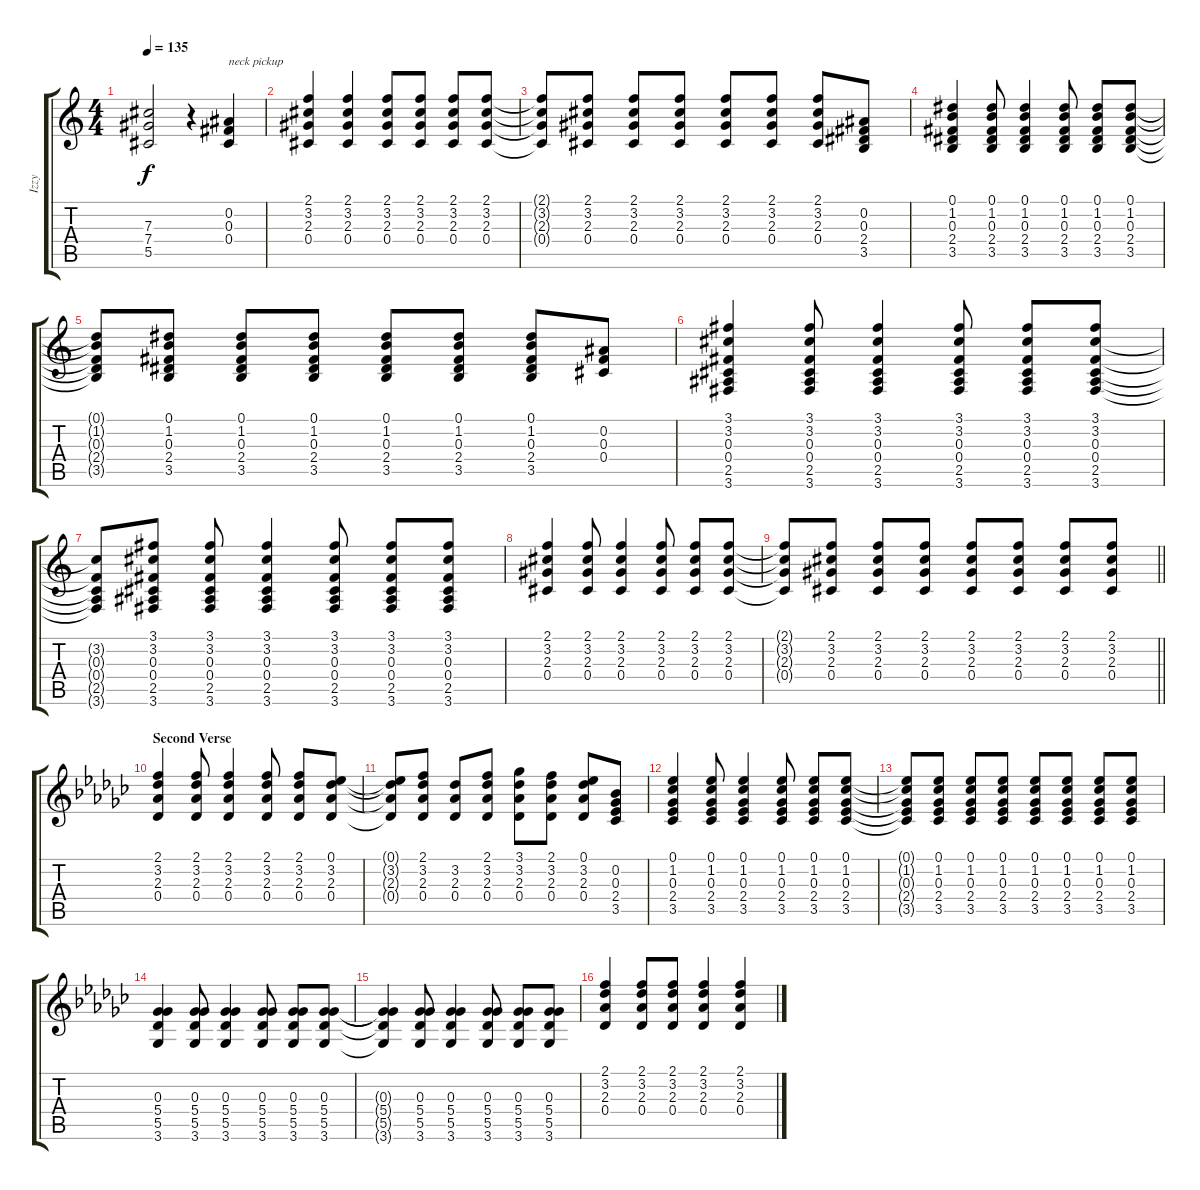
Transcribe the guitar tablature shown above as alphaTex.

\track ("Izzy" "Izzy") {instrument acousticguitarsteel}
\staff {score tabs}
\tuning (Eb4 Bb3 Gb3 Db3 Ab2 Eb2) {hide}
\ts (4 4)
\tempo 135
\clef g2
\ks c
(7.3{t} 7.4{t} 5.5{t}).2{dy f} r.4 (0.2 0.3 0.4).4{txt "neck pickup" instrument acousticguitarsteel} |
(2.1 3.2 2.3 0.4).4 (2.1 3.2 2.3 0.4).4 (2.1 3.2 2.3 0.4).8 (2.1 3.2 2.3 0.4).8 (2.1 3.2 2.3 0.4).8 (2.1 3.2 2.3 0.4).8 |
(2.1{t} 3.2{t} 2.3{t} 0.4{t}).8 (2.1 3.2 2.3 0.4).8 (2.1 3.2 2.3 0.4).8 (2.1 3.2 2.3 0.4).8 (2.1 3.2 2.3 0.4).8 (2.1 3.2 2.3 0.4).8 (2.1 3.2 2.3 0.4).8 (0.2 0.3 2.4 3.5).8 |
(0.1 1.2 0.3 2.4 3.5).4 (0.1 1.2 0.3 2.4 3.5).8 (0.1 1.2 0.3 2.4 3.5).4 (0.1 1.2 0.3 2.4 3.5).8 (0.1 1.2 0.3 2.4 3.5).8 (0.1 1.2 0.3 2.4 3.5).8 |
(0.1{t} 1.2{t} 0.3{t} 2.4{t} 3.5{t}).8 (0.1 1.2 0.3 2.4 3.5).8 (0.1 1.2 0.3 2.4 3.5).8 (0.1 1.2 0.3 2.4 3.5).8 (0.1 1.2 0.3 2.4 3.5).8 (0.1 1.2 0.3 2.4 3.5).8 (0.1 1.2 0.3 2.4 3.5).8 (0.2 0.3 0.4).8 |
(3.1 3.2 0.3 0.4 2.5 3.6).4 (3.1 3.2 0.3 0.4 2.5 3.6).8 (3.1 3.2 0.3 0.4 2.5 3.6).4 (3.1 3.2 0.3 0.4 2.5 3.6).8 (3.1 3.2 0.3 0.4 2.5 3.6).8 (3.1 3.2 0.3 0.4 2.5 3.6).8 |
(3.2{t} 0.3{t} 0.4{t} 2.5{t} 3.6{t}).8 (3.1 3.2 0.3 0.4 2.5 3.6).8 (3.1 3.2 0.3 0.4 2.5 3.6).8 (3.1 3.2 0.3 0.4 2.5 3.6).4 (3.1 3.2 0.3 0.4 2.5 3.6).8 (3.1 3.2 0.3 0.4 2.5 3.6).8 (3.1 3.2 0.3 0.4 2.5 3.6).8 |
(2.1 3.2 2.3 0.4).4 (2.1 3.2 2.3 0.4).8 (2.1 3.2 2.3 0.4).4 (2.1 3.2 2.3 0.4).8 (2.1 3.2 2.3 0.4).8 (2.1 3.2 2.3 0.4).8 |
\barLineRight lightlight
(2.1{t} 3.2{t} 2.3{t} 0.4{t}).8 (2.1 3.2 2.3 0.4).8 (2.1 3.2 2.3 0.4).8 (2.1 3.2 2.3 0.4).8 (2.1 3.2 2.3 0.4).8 (2.1 3.2 2.3 0.4).8 (2.1 3.2 2.3 0.4).8 (2.1 3.2 2.3 0.4).8 |
\section ("" "Second Verse")
\ks gb
(2.1 3.2 2.3 0.4).4 (2.1 3.2 2.3 0.4).8 (2.1 3.2 2.3 0.4).4 (2.1 3.2 2.3 0.4).8 (2.1 3.2 2.3 0.4).8 (0.1 3.2 2.3 0.4).8 |
(0.1{t} 3.2{t} 2.3{t} 0.4{t}).8 (2.1 3.2 2.3 0.4).8 (3.2 2.3 0.4).8 (2.1 3.2 2.3 0.4).8 (3.1 3.2 2.3 0.4).8 (2.1 3.2 2.3 0.4).8 (0.1 3.2 2.3 0.4).8 (0.2 0.3 2.4 3.5).8 |
(0.1 1.2 0.3 2.4 3.5).4 (0.1 1.2 0.3 2.4 3.5).8 (0.1 1.2 0.3 2.4 3.5).4 (0.1 1.2 0.3 2.4 3.5).8 (0.1 1.2 0.3 2.4 3.5).8 (0.1 1.2 0.3 2.4 3.5).8 |
(0.1{t} 1.2{t} 0.3{t} 2.4{t} 3.5{t}).8 (0.1 1.2 0.3 2.4 3.5).8 (0.1 1.2 0.3 2.4 3.5).8 (0.1 1.2 0.3 2.4 3.5).8 (0.1 1.2 0.3 2.4 3.5).8 (0.1 1.2 0.3 2.4 3.5).8 (0.1 1.2 0.3 2.4 3.5).8 (0.1 1.2 0.3 2.4 3.5).8 |
(0.3 5.4 5.5 3.6).4 (0.3 5.4 5.5 3.6).8 (0.3 5.4 5.5 3.6).4 (0.3 5.4 5.5 3.6).8 (0.3 5.4 5.5 3.6).8 (0.3 5.4 5.5 3.6).8 |
(0.3{t} 5.4{t} 5.5{t} 3.6{t}).4 (0.3 5.4 5.5 3.6).8 (0.3 5.4 5.5 3.6).4 (0.3 5.4 5.5 3.6).8 (0.3 5.4 5.5 3.6).8 (0.3 5.4 5.5 3.6).8 |
(2.1 3.2 2.3 0.4).4 (2.1 3.2 2.3 0.4).8 (2.1 3.2 2.3 0.4).8 (2.1 3.2 2.3 0.4).4 (2.1 3.2 2.3 0.4).4
